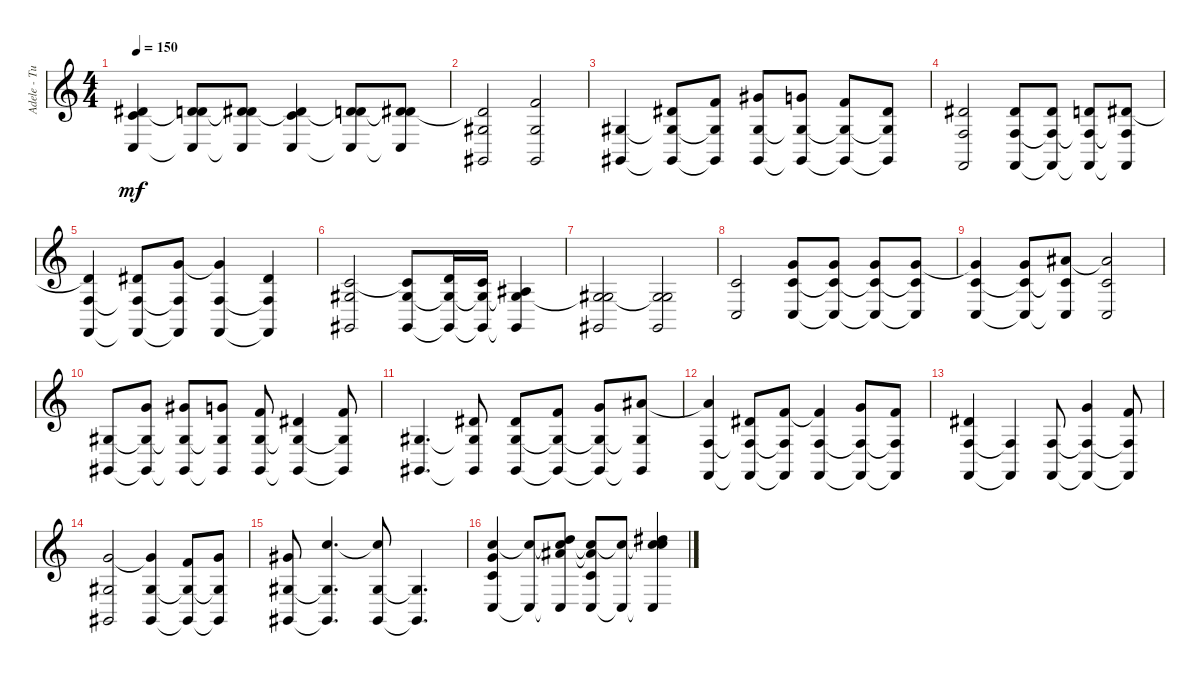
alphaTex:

\track ("Adele - TurningTables 2011 (Staff 1)" "Adele - Tu") {instrument acousticgrandpiano}
\staff {score}
\tuning (E4 B3 G3 D3 A2 E2 B1) {hide}
\ts (4 4)
\tempo 150
\clef g2
\ks c
(4.2{t} 5.3 3.5).4{dy mf} (4.2{t} 7.3 3.5{t}).8 (4.2{t} 8.3 3.5{t}).8 (4.2{t} 5.3 3.5).4 (4.2{t} 7.3 3.5{t}).8 (4.2{t} 8.3 3.5{t}).8 |
(4.2{t} 1.3 4.6).2 (1.1 1.3 4.6).2 |
(1.3 4.6).4 (4.2 1.3{t} 4.6{t}).8 (1.1 1.3{t} 4.6{t}).8 (4.1 1.3 4.6).8 (3.1 1.3{t} 4.6{t}).8 (1.1 1.3{t} 4.6{t}).8 (4.2 1.3{t} 4.6{t}).8 |
(4.2 3.4 1.6).2 (4.2 3.4 1.6).8 (4.2 3.4{t} 1.6{t}).8 (3.2 3.4{t} 1.6{t}).8 (4.2 3.4{t} 1.6{t}).8 |
(4.2{t} 3.4 1.6).4 (4.2 3.4{t} 1.6{t}).8 (3.1 3.4{t} 1.6{t}).8 (3.1{t} 3.4 1.6).4 (4.2 3.4{t} 1.6{t}).4 |
(1.2 1.3 4.6).2 (1.2{t} 1.3 4.6).8 (3.2 1.3{t} 4.6{t}).16 (1.2 1.3{t} 4.6{t}).16 (1.3{t} 8.4 4.6{t}).4 |
(1.3{t} 6.4 4.6).2 (1.3{t} 6.4 4.6).2 |
(1.2 3.5).2 (3.1 1.2 3.5).8 (3.1 1.2{t} 3.5{t}).8 (3.1 1.2{t} 3.5{t}).8 (3.1 1.2{t} 3.5{t}).8 |
(3.1{t} 1.2 3.5).4 (3.1 1.2{t} 3.5{t}).8 (6.1 1.2{t} 3.5{t}).8 (6.1{t} 1.2 3.5).2 |
(1.3 4.6).8 (3.1 1.3{t} 4.6{t}).8 (4.1 1.3{t} 4.6{t}).8 (3.1 1.3{t} 4.6{t}).8 (1.1 1.3 4.6).8 (4.2 1.3{t} 4.6{t}).4 (1.1 1.3{t} 4.6{t}).8 |
(1.3 4.6).4{d} (4.2 1.3{t} 4.6{t}).8 (4.2 1.3 4.6).8 (1.1 1.3{t} 4.6{t}).8 (3.1 1.3{t} 4.6{t}).8 (6.1 1.3{t} 4.6{t}).8 |
(6.1{t} 3.4 1.6).4 (4.2 3.4{t} 1.6{t}).8 (1.1 3.4{t} 1.6{t}).8 (1.1{t} 3.4 1.6).4 (3.1 3.4{t} 1.6{t}).8 (1.1 3.4{t} 1.6{t}).8 |
(4.2 3.4 1.6).4 (3.4{t} 1.6{t}).4 (3.4 1.6).8 (3.1 3.4{t} 1.6{t}).4 (1.1 3.4{t} 1.6{t}).8 |
(3.1 1.3 4.6).2 (3.1{t} 1.3 4.6).4 (1.1 1.3{t} 4.6{t}).8 (3.1 1.3{t} 4.6{t}).8 |
(4.1 1.3 4.6).8 (8.1 1.3{t} 4.6{t}).4{d} (8.1{t} 1.3 4.6).8 (1.3{t} 4.6{t}).4{d} |
(3.1 13.2 5.3 3.5).4 (13.2{t} 3.5{t}).8 (6.1 13.2{t} 19.3 3.5{t}).8 (6.1{t} 13.2{t} 5.3 3.5).8 (13.2{t} 3.5{t}).8 (8.1 13.2{t} 20.3 3.5{t}).4
